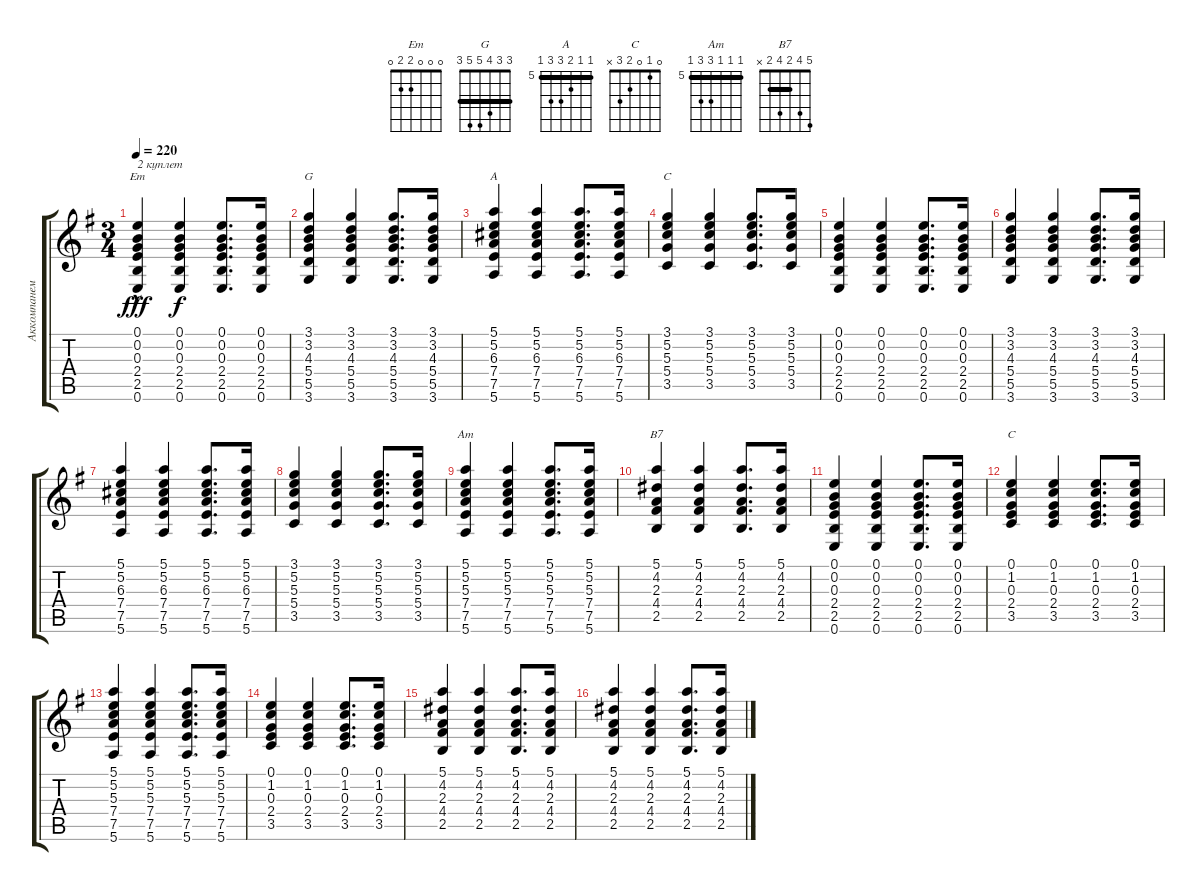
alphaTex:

\track ("Аккомпанемент" "Аккомпанем") {instrument acousticguitarsteel}
\staff {score tabs}
\tuning (E4 B3 G3 D3 A2 E2) {hide}
\chord ("Em" 0 0 0 2 2 0)
\chord ("G" 3 3 4 5 5 3) {barre 3}
\chord ("A" 5 5 6 7 7 5) {firstfret 5 barre 5}
\chord ("C" 3 5 5 5 3 x) {barre 3}
\chord ("Am" 5 5 5 7 7 5) {firstfret 5 barre 5}
\chord ("B7" 5 4 2 4 2 x) {barre 2}
\chord ("C" 0 1 0 2 3 x)
\ts (3 4)
\tempo 220
\clef g2
\ks eminor
(0.1{hac} 0.2{hac} 0.3{hac} 2.4{hac} 2.5{hac} 0.6{hac}).4{ch "Em" txt "2 куплет" dy fff} (0.1 0.2 0.3 2.4 2.5 0.6).4{dy f} (0.1 0.2 0.3 2.4 2.5 0.6).8{d} (0.1 0.2 0.3 2.4 2.5 0.6).16 |
(3.1 3.2 4.3 5.4 5.5 3.6).4{ch "G"} (3.1 3.2 4.3 5.4 5.5 3.6).4 (3.1 3.2 4.3 5.4 5.5 3.6).8{d} (3.1 3.2 4.3 5.4 5.5 3.6).16 |
(5.1 5.2 6.3 7.4 7.5 5.6).4{ch "A"} (5.1 5.2 6.3 7.4 7.5 5.6).4 (5.1 5.2 6.3 7.4 7.5 5.6).8{d} (5.1 5.2 6.3 7.4 7.5 5.6).16 |
(3.1 5.2 5.3 5.4 3.5).4{ch "C"} (3.1 5.2 5.3 5.4 3.5).4 (3.1 5.2 5.3 5.4 3.5).8{d} (3.1 5.2 5.3 5.4 3.5).16 |
(0.1 0.2 0.3 2.4 2.5 0.6).4 (0.1 0.2 0.3 2.4 2.5 0.6).4 (0.1 0.2 0.3 2.4 2.5 0.6).8{d} (0.1 0.2 0.3 2.4 2.5 0.6).16 |
(3.1 3.2 4.3 5.4 5.5 3.6).4 (3.1 3.2 4.3 5.4 5.5 3.6).4 (3.1 3.2 4.3 5.4 5.5 3.6).8{d} (3.1 3.2 4.3 5.4 5.5 3.6).16 |
(5.1 5.2 6.3 7.4 7.5 5.6).4 (5.1 5.2 6.3 7.4 7.5 5.6).4 (5.1 5.2 6.3 7.4 7.5 5.6).8{d} (5.1 5.2 6.3 7.4 7.5 5.6).16 |
(3.1 5.2 5.3 5.4 3.5).4 (3.1 5.2 5.3 5.4 3.5).4 (3.1 5.2 5.3 5.4 3.5).8{d} (3.1 5.2 5.3 5.4 3.5).16 |
(5.1 5.2 5.3 7.4 7.5 5.6).4{ch "Am"} (5.1 5.2 5.3 7.4 7.5 5.6).4 (5.1 5.2 5.3 7.4 7.5 5.6).8{d} (5.1 5.2 5.3 7.4 7.5 5.6).16 |
(5.1 4.2 2.3 4.4 2.5).4{ch "B7"} (5.1 4.2 2.3 4.4 2.5).4 (5.1 4.2 2.3 4.4 2.5).8{d} (5.1 4.2 2.3 4.4 2.5).16 |
(0.1 0.2 0.3 2.4 2.5 0.6).4 (0.1 0.2 0.3 2.4 2.5 0.6).4 (0.1 0.2 0.3 2.4 2.5 0.6).8{d} (0.1 0.2 0.3 2.4 2.5 0.6).16 |
(0.1 1.2 0.3 2.4 3.5).4{ch "C"} (0.1 1.2 0.3 2.4 3.5).4 (0.1 1.2 0.3 2.4 3.5).8{d} (0.1 1.2 0.3 2.4 3.5).16 |
(5.1 5.2 5.3 7.4 7.5 5.6).4 (5.1 5.2 5.3 7.4 7.5 5.6).4 (5.1 5.2 5.3 7.4 7.5 5.6).8{d} (5.1 5.2 5.3 7.4 7.5 5.6).16 |
(0.1 1.2 0.3 2.4 3.5).4 (0.1 1.2 0.3 2.4 3.5).4 (0.1 1.2 0.3 2.4 3.5).8{d} (0.1 1.2 0.3 2.4 3.5).16 |
(5.1 4.2 2.3 4.4 2.5).4 (5.1 4.2 2.3 4.4 2.5).4 (5.1 4.2 2.3 4.4 2.5).8{d} (5.1 4.2 2.3 4.4 2.5).16 |
(5.1 4.2 2.3 4.4 2.5).4 (5.1 4.2 2.3 4.4 2.5).4 (5.1 4.2 2.3 4.4 2.5).8{d} (5.1 4.2 2.3 4.4 2.5).16
